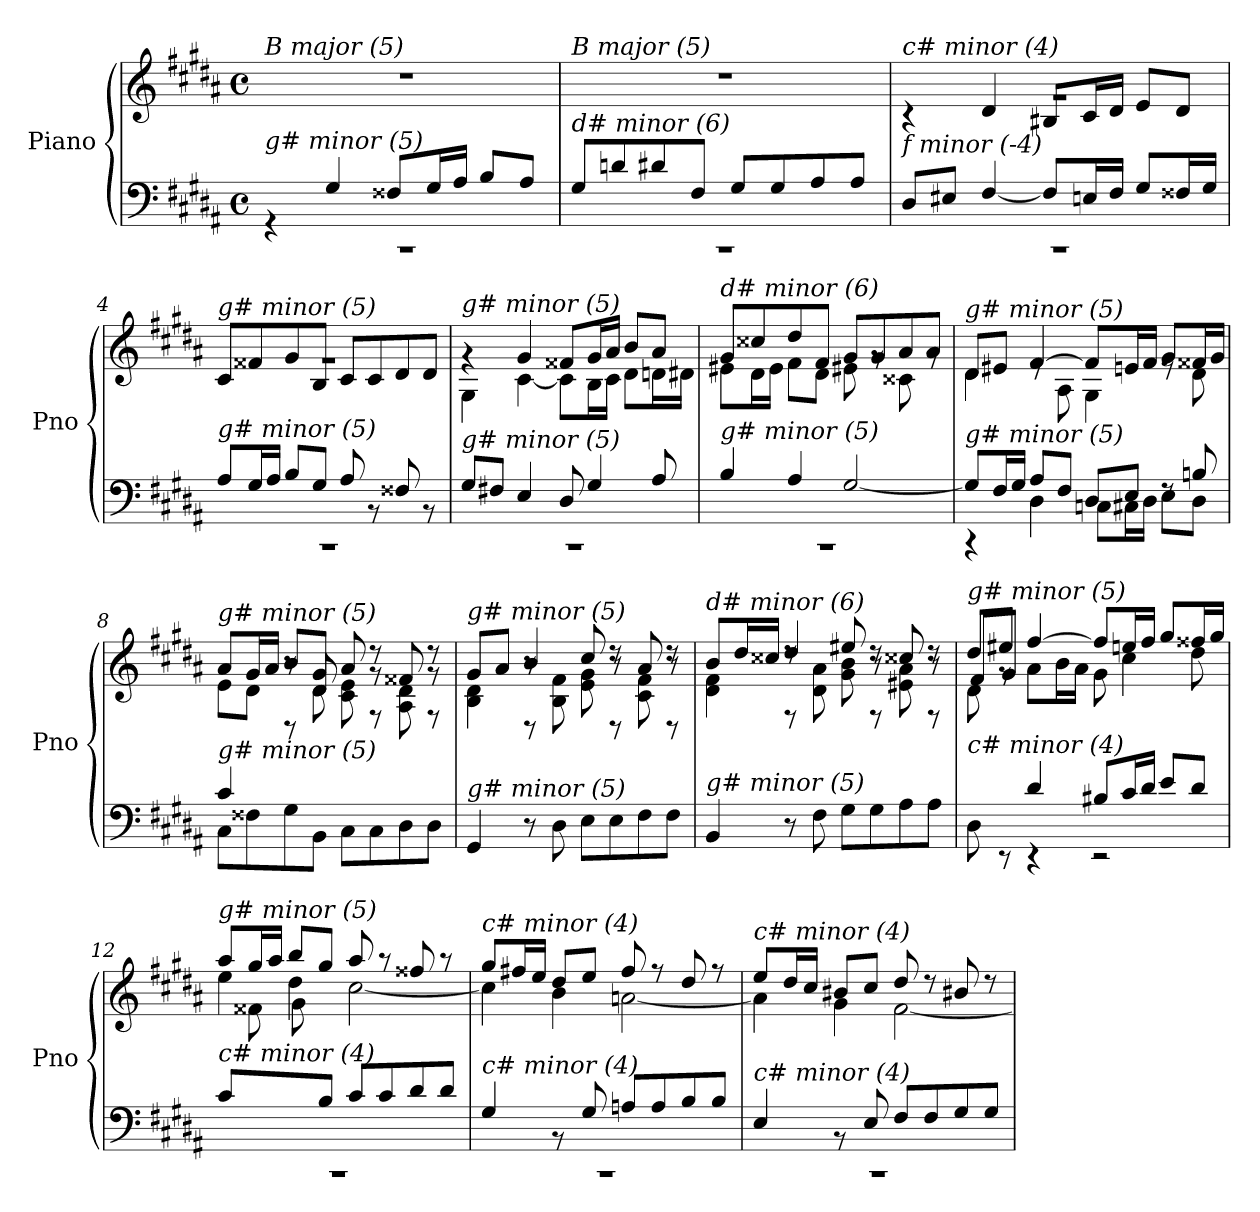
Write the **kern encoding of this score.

**kern	**kern
*part1	*part1
*staff2	*staff1
*I"Piano	*
*I'Pno	*
*clefF4	*clefG2
*k[f#c#g#d#a#]	*k[f#c#g#d#a#]
*M4/4	*M4/4
*met(c)	*met(c)
=1	=1
*^	*
!	!	!LO:TX:i:t=B major (5)
!LO:TX:i:t=g# minor (5)	!	!
1rCC	4r	1rdd
.	4G#/	.
.	8F##X/L	.
.	16G#/L	.
.	16A#/JJ	.
.	8B/L	.
.	8A#/J	.
=2	=2	=2
!	!	!LO:TX:i:t=B major (5)
!LO:TX:i:t=d# minor (6)	!	!
1rCC	8G#/L	1rdd
.	8dni/	.
.	8d#/	.
.	8F#/J	.
.	8G#/L	.
.	8G#/	.
.	8A#/	.
.	8A#/J	.
=3	=3	=3
*	*	*^
!	!	!LO:TX:i:t=c# minor (4)	!
!LO:TX:i:t=f minor (-4)	!	!	!
1rCC	8D#/L	1rg	4r
.	8E#X/J	.	.
.	[4F#/	.	4d#/
.	8F#/L]	.	8B#X/L
.	16En/L	.	16c#/L
.	16F#/JJ	.	16d#/JJ
.	8G#/L	.	8e/L
.	16F##X/L	.	8d#/J
.	16G#/JJ	.	.
=4	=4	=4	=4
!	!	!LO:TX:i:t=g# minor (5)	!
!LO:TX:i:t=g# minor (5)	!	!	!
1rCC	8A#/L	1rg	8c#/L
.	16G#/L	.	8f##X/
.	16A#/JJ	.	.
.	8B/L	.	8g#/
.	8G#/J	.	8B/J
.	8A#/	.	8c#/L
.	8r	.	8c#/
.	8F##X/	.	8d#/
.	8r	.	8d#/J
!!LO:LB:g=z	!!
=5	=5	=5	=5
!	!	!LO:TX:i:t=g# minor (5)	!
!LO:TX:i:t=g# minor (5)	!	!	!
1rCC	8G#/L	4rg	4G#\
.	8F#X/J	.	.
.	4E/	4g#/	[4c#\
.	8D#/	8f##X/L	8c#\L]
.	4G#/	16g#/L	16B\L
.	.	16a#/JJ	16c#\JJ
.	.	8b/L	8d#\L
.	8A#/	8a#/J	16dni\L
.	.	.	16d#\JJ
=6	=6	=6	=6
!	!	!LO:TX:i:t=d# minor (6)	!
!LO:TX:i:t=g# minor (5)	!	!	!
1rCC	4B/	8g#/L	8e#X\L
.	.	8cc##X/	16d#\L
.	.	.	16e#\JJ
.	4A#/	8dd#/	8f#\L
.	.	8f#/J	8d#\J
.	[2G#/	8g#/L	8e#X\
.	.	8g#/	8rg
.	.	8a#/	8c##X\
.	.	8a#/J	8rg
=7	=7	=7	=7
!	!	!LO:TX:i:t=g# minor (5)	!
!LO:TX:i:t=g# minor (5)	!	!	!
4rCC	8G#/L]	8d#/L	4d#\
.	16F#/L	8e#X/J	.
.	16G#/JJ	.	.
8A#/L	4D#\	[4f#/	8re
8F#/J	.	.	8A#\
8D#/L	8Cni\L	8f#/L]	4G#\
8E/J	16C#\L	16en/L	.
.	16D#\JJ	16f#/JJ	.
8rF	8E\L	8g#/L	8re
8Bn/	8D#\J	16f##X/L	8d#\
.	.	16g#/JJ	.
!!LO:LB:g=z
=8	=8	=8	=8
*	*	*	*^
!	!	!LO:TX:i:t=g# minor (5)	!	!
!LO:TX:i:t=g# minor (5)	!	!	!	!
4c#/	8C#\L	8a#/L	8e\L	4ryy
.	8F##X\	16g#/L	8d#\J	.
.	.	16a#/JJ	.	.
4ryy	8G#\	8b/L	8r	8rD
.	8BB\J	8g#/J	8d#\	8d#/
8ryy	8C#\L	8a#/	8c#\ 8e\	8ryy
8ryy	8C#\	8rg	8rdd	8rF
8ryy	8D#\	8f##X/	8A#\ 8d#\	8ryy
8ryy	8D#\J	8rg	8rdd	8rF
!!LO:LB:g=z	!!	!!
=9	=9	=9	=9	=9
!	!	!LO:TX:i:t=g# minor (5)	!	!
!LO:TX:i:t=g# minor (5)	!	!	!	!
4ryy	4GG#/	8g#/L	4B\ 4d#\	4ryy
.	.	8a#/J	.	.
8ryy	8r	4b/	8r	8rD
4ryy	8D#\	.	8B\ 8f#\	4ryy
.	8E\L	8cc#/	8e\ 8g#\	.
8ryy	8E\	8r	8rdd	8rD
8ryy	8F#\	8a#/	8c#\ 8f#\	8ryy
8ryy	8F#\J	8r	8rdd	8rD
=10	=10	=10	=10	=10
!	!	!LO:TX:i:t=d# minor (6)	!	!
!LO:TX:i:t=g# minor (5)	!	!	!	!
4ryy	4BB/	8b/L	4d#\ 4f#\	4ryy
.	.	16dd#/L	.	.
.	.	16cc##X/JJ	.	.
8ryy	8r	4dd#/	8rdd	8rF
4ryy	8F#\	.	8d#\ 8a#\	4ryy
.	8G#\L	8ee#X/	8g#\ 8b\	.
8ryy	8G#\	8r	8rdd	8rF
8ryy	8A#\	8cc##X/	8e#X\ 8a#\	8ryy
8ryy	8A#\J	8r	8rdd	8rF
=11	=11	=11	=11	=11
*	*^	*	*	*^
!	!	!	!LO:TX:i:t=g# minor (5)	!	!	!
!LO:TX:i:t=c# minor (4)	!	!	!	!	!	!
4ryy	8D#\	4ryy	8dd#/L	8d#\	8f#/L	4ryy
.	8rEE	.	8ee#X/J	8rg	8g#/J	.
2.ryy	4rEE	4d#/	[4ff#/	8a#\L	2.ryy	2.ryy
.	.	.	.	16b\L	.	.
.	.	.	.	16a#\JJ	.	.
.	2rEE	8B#X/L	8ff#/L]	8g#\	.	.
.	.	16c#/L	16een/L	4cc#\	.	.
.	.	16d#/JJ	16ff#/JJ	.	.	.
.	.	8e/L	8gg#/L	.	.	.
.	.	8d#/J	16ff##X/L	8dd#\	.	.
.	.	.	16gg#/JJ	.	.	.
*	*v	*v	*	*	*	*
*	*	*	*	*v	*v
=12	=12	=12	=12	=12
!	!	!LO:TX:i:t=g# minor (5)	!	!
!LO:TX:i:t=c# minor (4)	!	!	!	!
1rCC	8c#/L	8aa#/L	4ee\	8ryy
.	4ryy	16gg#/L	.	8f##X\
.	.	16aa#/JJ	.	.
.	.	8bb/L	4dd#\	8g#\
.	8B/J	8gg#/J	.	2ryy
.	8c#/L	8aa#/	[2cc#\	.
.	8c#/	8r	.	.
.	8d#/	8ff##X/	.	.
.	8d#/J	8r	.	8ryy
!!LO:LB:g=z
=13	=13	=13	=13	=13
!	!	!LO:TX:i:t=c# minor (4)	!	!
!LO:TX:i:t=c# minor (4)	!	!	!	!
*	*	*	*v	*v
1rCC	4G#/	8gg#/L	4cc#\]
.	.	16ff#X/L	.
.	.	16ee/JJ	.
.	8r	8dd#/L	4b\
.	8G#/	8ee/J	.
.	8An/L	8ff#/	[2an\
.	8A/	8r	.
.	8B/	8dd#/	.
.	8B/J	8r	.
=14	=14	=14	=14
!	!	!LO:TX:i:t=c# minor (4)	!
!LO:TX:i:t=c# minor (4)	!	!	!
1rCC	4E/	8ee/L	4a\]
.	.	16dd#/L	.
.	.	16cc#/JJ	.
.	8rBB	8b#X/L	4g#\
.	8E/	8cc#/J	.
.	8F#/L	8dd#/	[2f#\
.	8F#/	8r	.
.	8G#/	8b#X/	.
.	8G#/J	8r	.
*v	*v	*	*
*	*v	*v
=	=
*-	*-
